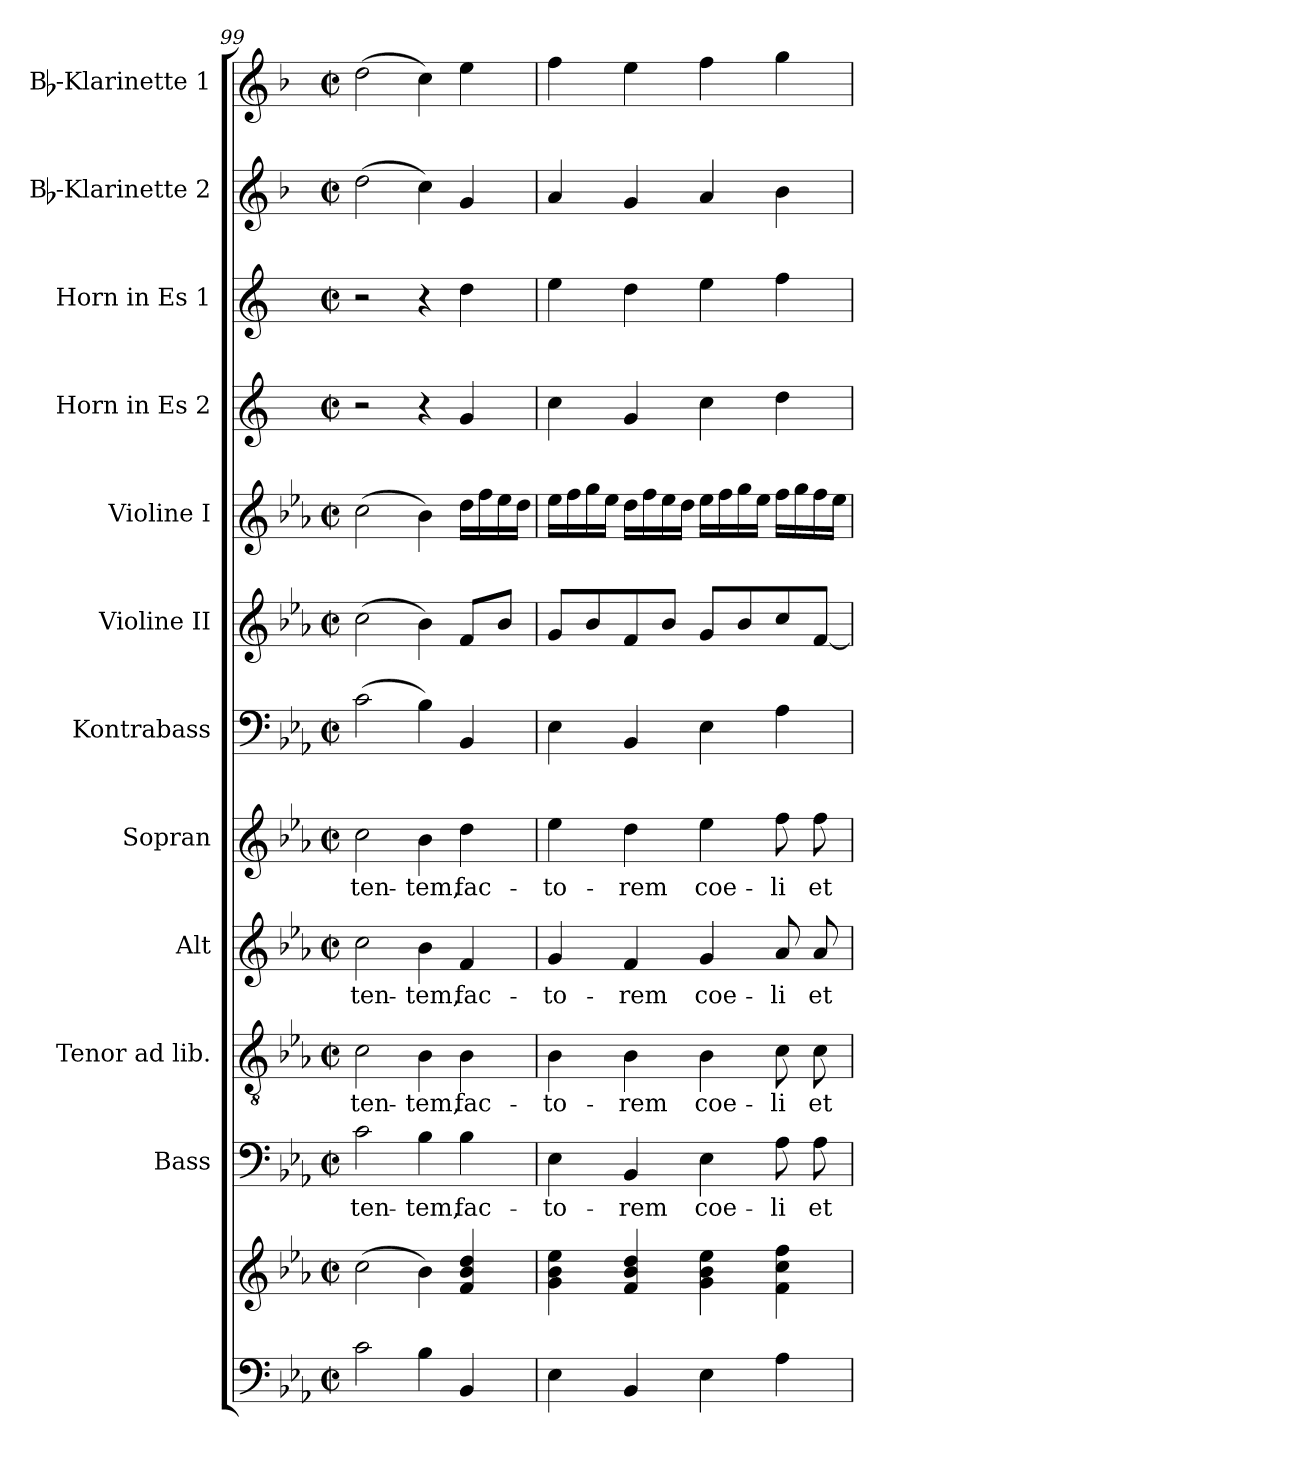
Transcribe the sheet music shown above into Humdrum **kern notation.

**kern	**kern	**kern	**text	**kern	**text	**kern	**text	**kern	**text	**kern	**kern	**kern	**kern	**kern	**kern	**kern
*part12	*part12	*part11	*part11	*part10	*part10	*part9	*part9	*part8	*part8	*part7	*part6	*part5	*part4	*part3	*part2	*part1
*staff13	*staff12	*staff11	*staff11	*staff10	*staff10	*staff9	*staff9	*staff8	*staff8	*staff7	*staff6	*staff5	*staff4	*staff3	*staff2	*staff1
*	*	*I"Bass	*	*I"Tenor ad lib.	*	*I"Alt	*	*I"Sopran	*	*I"Kontrabass	*I"Violine II	*I"Violine I	*I"Horn in Es 2	*I"Horn in Es 1	*I"Bb-Klarinette 2	*I"Bb-Klarinette 1
*	*	*I'B.	*	*I'T.	*	*I'A.	*	*I'S.	*	*I'Kb.	*I'Vl. II	*I'Vl. I	*	*	*I'Bb Kl. 2	*I'Bb Kl. 1
*clefF4	*clefG2	*clefF4	*	*clefGv2	*	*clefG2	*	*clefG2	*	*clefF4	*clefG2	*clefG2	*clefG2	*clefG2	*clefG2	*clefG2
*	*	*	*	*	*	*	*	*	*	*ITrd7c12	*	*	*ITrd5c9	*ITrd5c9	*ITrd1c2	*ITrd1c2
*k[b-e-a-]	*k[b-e-a-]	*k[b-e-a-]	*	*k[b-e-a-]	*	*k[b-e-a-]	*	*k[b-e-a-]	*	*k[b-e-a-]	*k[b-e-a-]	*k[b-e-a-]	*k[b-e-a-]	*k[b-e-a-]	*k[b-e-a-]	*k[b-e-a-]
*E-:	*E-:	*E-:	*	*E-:	*	*E-:	*	*E-:	*	*E-:	*E-:	*E-:	*E-:	*E-:	*E-:	*E-:
*M2/2	*M2/2	*M2/2	*	*M2/2	*	*M2/2	*	*M2/2	*	*M2/2	*M2/2	*M2/2	*M2/2	*M2/2	*M2/2	*M2/2
*met(c|)	*met(c|)	*met(c|)	*	*met(c|)	*	*met(c|)	*	*met(c|)	*	*met(c|)	*met(c|)	*met(c|)	*met(c|)	*met(c|)	*met(c|)	*met(c|)
=99	=99	=99	=99	=99	=99	=99	=99	=99	=99	=99	=99	=99	=99	=99	=99	=99
!	!	!	!LO:LY:b	!	!LO:LY:b	!	!LO:LY:b	!	!LO:LY:b	!	!	!	!	!	!	!
2c\	(>2cc\	2c\	-ten-	2c\	-ten-	2cc\	-ten-	2cc\	-ten-	(>2C\	(>2cc\	(>2cc\	2r	2r	(>2cc\	(>2cc\
!	!	!	!LO:LY:b	!	!LO:LY:b	!	!LO:LY:b	!	!LO:LY:b	!	!	!	!	!	!	!
4B-\	4b-\)	4B-\	-tem,	4B-\	-tem,	4b-\	-tem,	4b-\	-tem,	4BB-\)	4b-\)	4b-\)	4r	4r	4b-\)	4b-\)
!	!	!	!LO:LY:b	!	!LO:LY:b	!	!LO:LY:b	!	!LO:LY:b	!	!	!	!	!	!	!
4BB-/	4f/ 4b-/ 4dd/	4B-\	fac-	4B-\	fac-	4f/	fac-	4dd\	fac-	4BBB-/	8f/L	16dd\LL	4B-/	4f\	4f/	4dd\
.	.	.	.	.	.	.	.	.	.	.	.	16ff\	.	.	.	.
.	.	.	.	.	.	.	.	.	.	.	8b-/J	16ee-\	.	.	.	.
.	.	.	.	.	.	.	.	.	.	.	.	16dd\JJ	.	.	.	.
=100	=100	=100	=100	=100	=100	=100	=100	=100	=100	=100	=100	=100	=100	=100	=100	=100
!	!	!	!LO:LY:b	!	!LO:LY:b	!	!LO:LY:b	!	!LO:LY:b	!	!	!	!	!	!	!
4E-\	4g\ 4b-\ 4ee-\	4E-\	-to-	4B-\	-to-	4g/	-to-	4ee-\	-to-	4EE-\	8g/L	16ee-\LL	4e-\	4g\	4g/	4ee-\
.	.	.	.	.	.	.	.	.	.	.	.	16ff\	.	.	.	.
.	.	.	.	.	.	.	.	.	.	.	8b-/	16gg\	.	.	.	.
.	.	.	.	.	.	.	.	.	.	.	.	16ee-\JJ	.	.	.	.
!	!	!	!LO:LY:b	!	!LO:LY:b	!	!LO:LY:b	!	!LO:LY:b	!	!	!	!	!	!	!
4BB-/	4f/ 4b-/ 4dd/	4BB-/	-rem	4B-\	-rem	4f/	-rem	4dd\	-rem	4BBB-/	8f/	16dd\LL	4B-/	4f\	4f/	4dd\
.	.	.	.	.	.	.	.	.	.	.	.	16ff\	.	.	.	.
.	.	.	.	.	.	.	.	.	.	.	8b-/J	16ee-\	.	.	.	.
.	.	.	.	.	.	.	.	.	.	.	.	16dd\JJ	.	.	.	.
!	!	!	!LO:LY:b	!	!LO:LY:b	!	!LO:LY:b	!	!LO:LY:b	!	!	!	!	!	!	!
4E-\	4g\ 4b-\ 4ee-\	4E-\	coe-	4B-\	coe-	4g/	coe-	4ee-\	coe-	4EE-\	8g/L	16ee-\LL	4e-\	4g\	4g/	4ee-\
.	.	.	.	.	.	.	.	.	.	.	.	16ff\	.	.	.	.
.	.	.	.	.	.	.	.	.	.	.	8b-/	16gg\	.	.	.	.
.	.	.	.	.	.	.	.	.	.	.	.	16ee-\JJ	.	.	.	.
!	!	!	!LO:LY:b	!	!LO:LY:b	!	!LO:LY:b	!	!LO:LY:b	!	!	!	!	!	!	!
4A-\	4f\ 4cc\ 4ff\	8A-\	-li	8c\	-li	8a-/	-li	8ff\	-li	4AA-\	8cc/	16ff\LL	4f\	4a-\	4a-\	4ff\
.	.	.	.	.	.	.	.	.	.	.	.	16gg\	.	.	.	.
!	!	!	!LO:LY:b	!	!LO:LY:b	!	!LO:LY:b	!	!LO:LY:b	!	!	!	!	!	!	!
.	.	8A-\	et	8c\	et	8a-/	et	8ff\	et	.	[8f/J	16ff\	.	.	.	.
.	.	.	.	.	.	.	.	.	.	.	.	16ee-\JJ	.	.	.	.
=	=	=	=	=	=	=	=	=	=	=	=	=	=	=	=	=
*-	*-	*-	*-	*-	*-	*-	*-	*-	*-	*-	*-	*-	*-	*-	*-	*-
